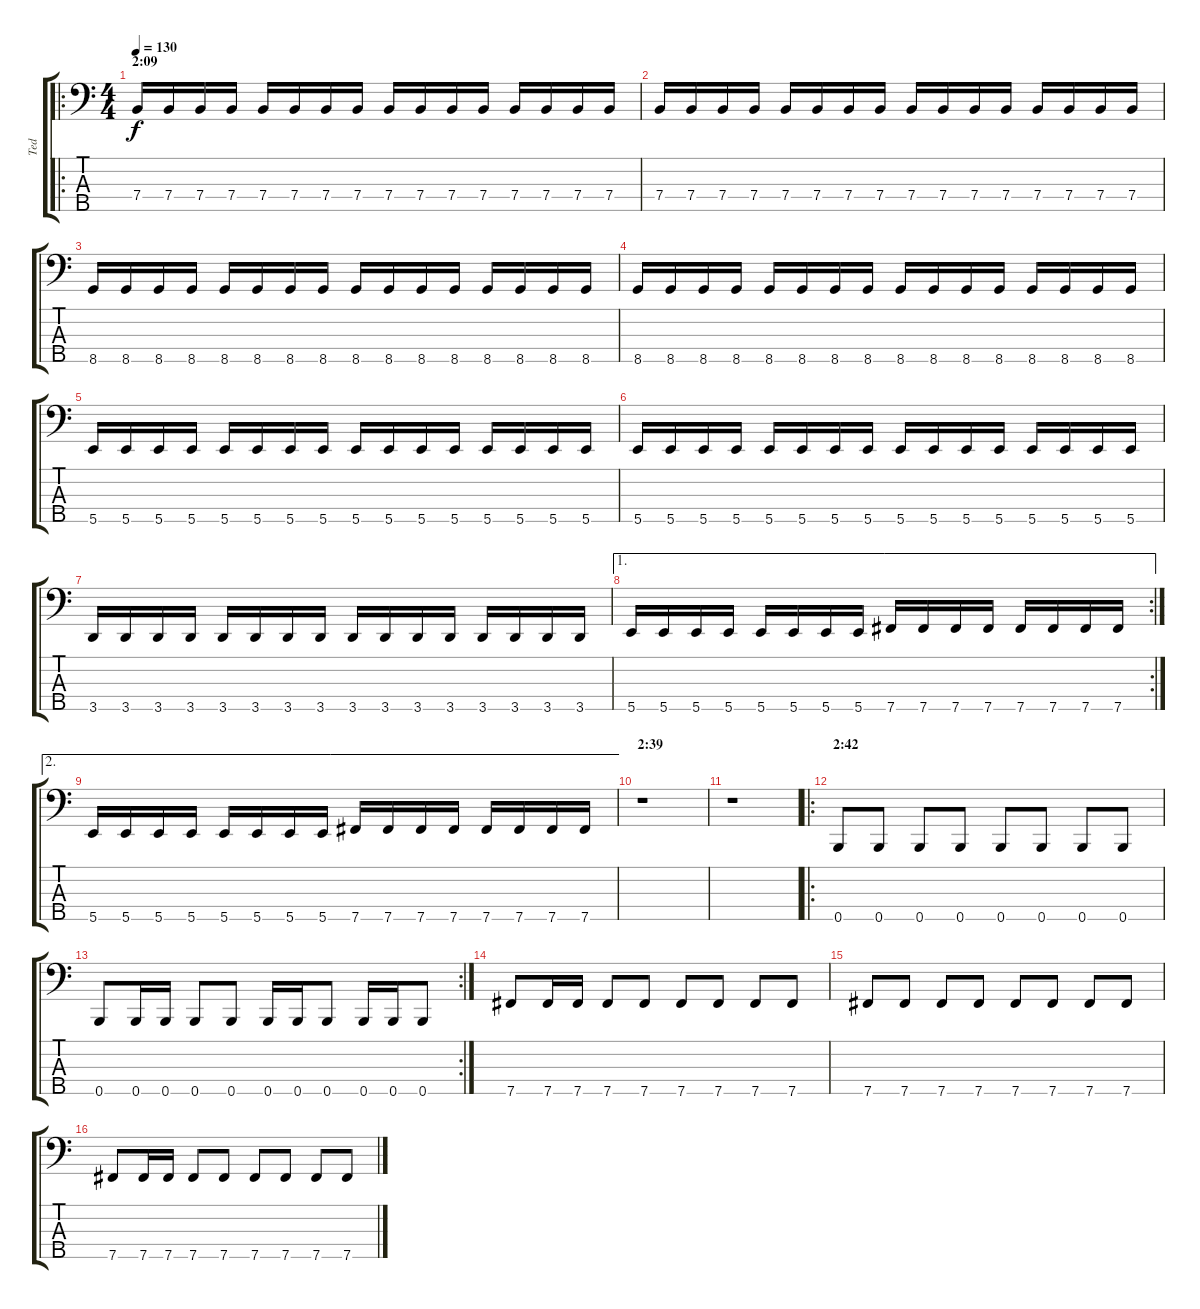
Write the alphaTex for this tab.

\track ("Ted" "Ted") {instrument electricbassfinger}
\staff {score tabs}
\tuning (G2 D2 A1 E1 B0) {hide}
\ro
\ts (4 4)
\section ("" "2:09")
\tempo 130
\clef f4
\ks c
7.4.16{dy f} 7.4.16 7.4.16 7.4.16 7.4.16 7.4.16 7.4.16 7.4.16 7.4.16 7.4.16 7.4.16 7.4.16 7.4.16 7.4.16 7.4.16 7.4.16 |
7.4.16 7.4.16 7.4.16 7.4.16 7.4.16 7.4.16 7.4.16 7.4.16 7.4.16 7.4.16 7.4.16 7.4.16 7.4.16 7.4.16 7.4.16 7.4.16 |
8.5.16 8.5.16 8.5.16 8.5.16 8.5.16 8.5.16 8.5.16 8.5.16 8.5.16 8.5.16 8.5.16 8.5.16 8.5.16 8.5.16 8.5.16 8.5.16 |
8.5.16 8.5.16 8.5.16 8.5.16 8.5.16 8.5.16 8.5.16 8.5.16 8.5.16 8.5.16 8.5.16 8.5.16 8.5.16 8.5.16 8.5.16 8.5.16 |
5.5.16 5.5.16 5.5.16 5.5.16 5.5.16 5.5.16 5.5.16 5.5.16 5.5.16 5.5.16 5.5.16 5.5.16 5.5.16 5.5.16 5.5.16 5.5.16 |
5.5.16 5.5.16 5.5.16 5.5.16 5.5.16 5.5.16 5.5.16 5.5.16 5.5.16 5.5.16 5.5.16 5.5.16 5.5.16 5.5.16 5.5.16 5.5.16 |
3.5.16 3.5.16 3.5.16 3.5.16 3.5.16 3.5.16 3.5.16 3.5.16 3.5.16 3.5.16 3.5.16 3.5.16 3.5.16 3.5.16 3.5.16 3.5.16 |
\ae 1
\rc 2
5.5.16 5.5.16 5.5.16 5.5.16 5.5.16 5.5.16 5.5.16 5.5.16 7.5.16 7.5.16 7.5.16 7.5.16 7.5.16 7.5.16 7.5.16 7.5.16 |
\ae 2
5.5.16 5.5.16 5.5.16 5.5.16 5.5.16 5.5.16 5.5.16 5.5.16 7.5.16 7.5.16 7.5.16 7.5.16 7.5.16 7.5.16 7.5.16 7.5.16 |
\section ("" "2:39")
r.1 |
r.1 |
\ro
\section ("" "2:42")
0.5.8 0.5.8 0.5.8 0.5.8 0.5.8 0.5.8 0.5.8 0.5.8 |
\rc 2
0.5.8 0.5.16 0.5.16 0.5.8 0.5.8 0.5.16 0.5.16 0.5.8 0.5.16 0.5.16 0.5.8 |
7.5.8 7.5.16 7.5.16 7.5.8 7.5.8 7.5.8 7.5.8 7.5.8 7.5.8 |
7.5.8 7.5.8 7.5.8 7.5.8 7.5.8 7.5.8 7.5.8 7.5.8 |
7.5.8 7.5.16 7.5.16 7.5.8 7.5.8 7.5.8 7.5.8 7.5.8 7.5.8
